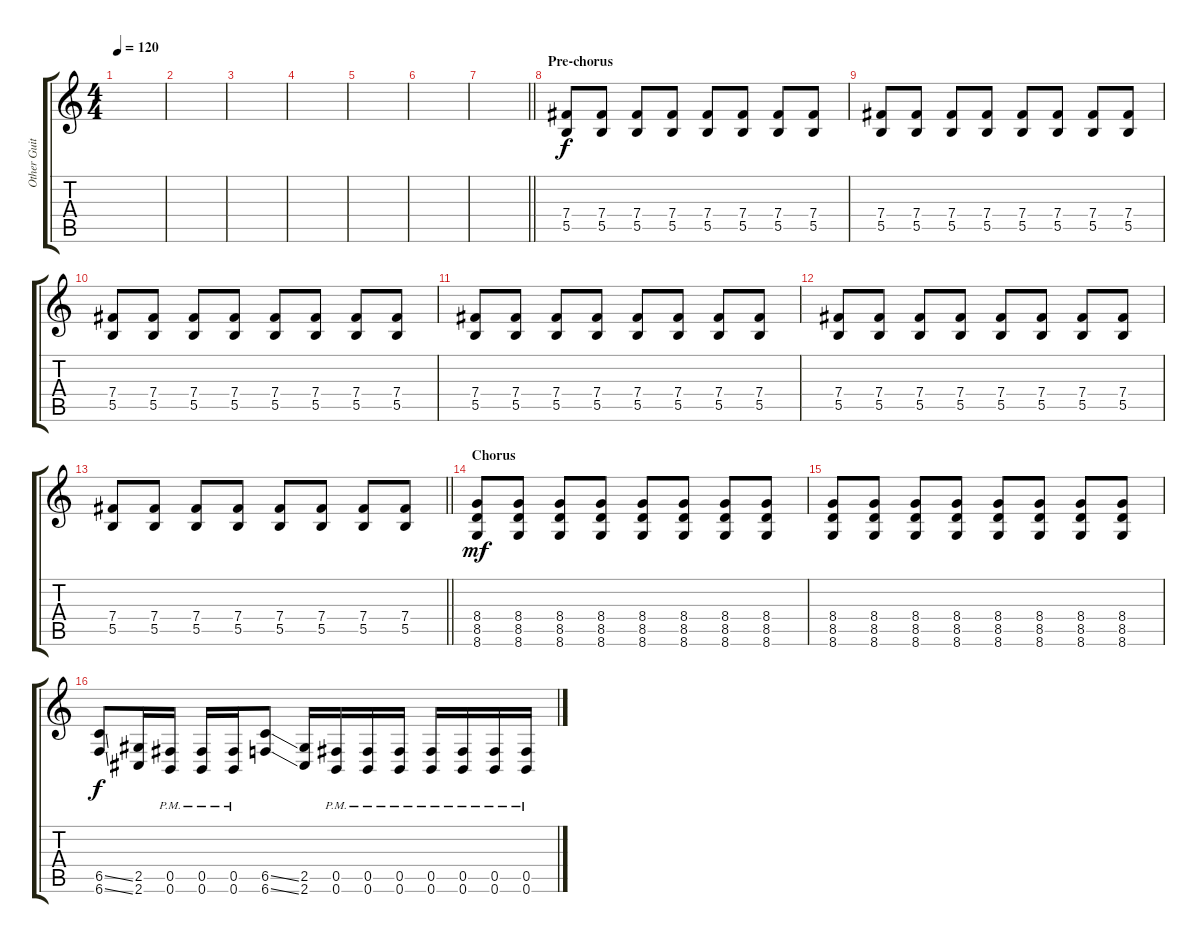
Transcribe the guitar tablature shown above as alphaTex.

\track ("Other Guitar" "Other Guit") {instrument distortionguitar}
\staff {score tabs}
\tuning (Db4 Ab3 E3 B2 Gb2 B1) {hide}
\ts (4 4)
\tempo 120
\clef g2
\ks c
|
|
|
|
|
|
\barLineRight lightlight
|
\section ("" "Pre-chorus")
(7.4 5.5).8 (7.4 5.5).8 (7.4 5.5).8 (7.4 5.5).8 (7.4 5.5).8 (7.4 5.5).8 (7.4 5.5).8 (7.4 5.5).8 |
(7.4 5.5).8 (7.4 5.5).8 (7.4 5.5).8 (7.4 5.5).8 (7.4 5.5).8 (7.4 5.5).8 (7.4 5.5).8 (7.4 5.5).8 |
(7.4 5.5).8 (7.4 5.5).8 (7.4 5.5).8 (7.4 5.5).8 (7.4 5.5).8 (7.4 5.5).8 (7.4 5.5).8 (7.4 5.5).8 |
(7.4 5.5).8 (7.4 5.5).8 (7.4 5.5).8 (7.4 5.5).8 (7.4 5.5).8 (7.4 5.5).8 (7.4 5.5).8 (7.4 5.5).8 |
(7.4 5.5).8 (7.4 5.5).8 (7.4 5.5).8 (7.4 5.5).8 (7.4 5.5).8 (7.4 5.5).8 (7.4 5.5).8 (7.4 5.5).8 |
\barLineRight lightlight
(7.4 5.5).8 (7.4 5.5).8 (7.4 5.5).8 (7.4 5.5).8 (7.4 5.5).8 (7.4 5.5).8 (7.4 5.5).8 (7.4 5.5).8 |
\section ("" "Chorus")
(8.4 8.5 8.6).8{dy mf} (8.4 8.5 8.6).8 (8.4 8.5 8.6).8 (8.4 8.5 8.6).8 (8.4 8.5 8.6).8 (8.4 8.5 8.6).8 (8.4 8.5 8.6).8 (8.4 8.5 8.6).8 |
(8.4 8.5 8.6).8 (8.4 8.5 8.6).8 (8.4 8.5 8.6).8 (8.4 8.5 8.6).8 (8.4 8.5 8.6).8 (8.4 8.5 8.6).8 (8.4 8.5 8.6).8 (8.4 8.5 8.6).8 |
(6.5{ss} 6.6{ss}).8{dy f} (2.5 2.6).16 (0.5{pm} 0.6{pm}).16 (0.5{pm} 0.6{pm}).16 (0.5{pm} 0.6{pm}).16 (6.5{ss} 6.6{ss}).8 (2.5 2.6).16 (0.5{pm} 0.6{pm}).16 (0.5{pm} 0.6{pm}).16 (0.5{pm} 0.6{pm}).16 (0.5{pm} 0.6{pm}).16 (0.5{pm} 0.6{pm}).16 (0.5{pm} 0.6{pm}).16 (0.5{pm} 0.6{pm}).16
